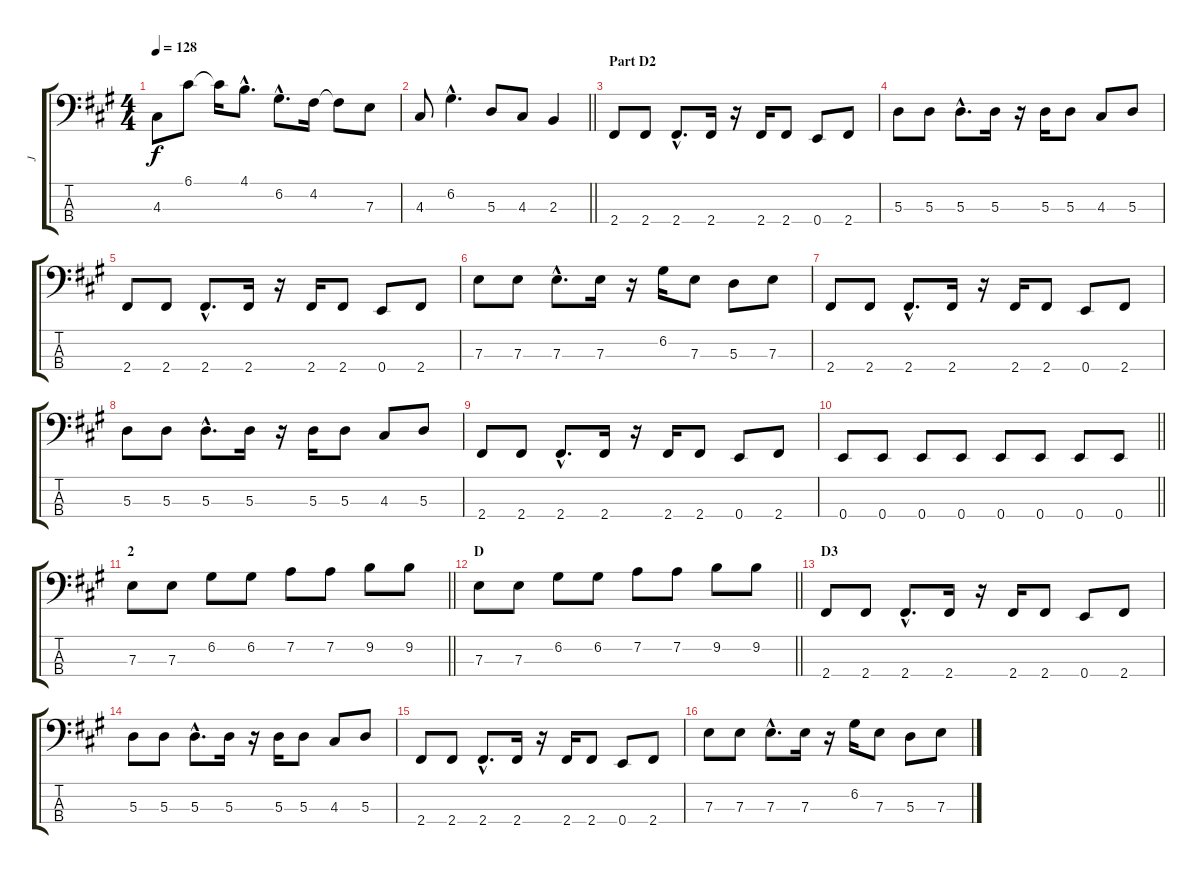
\track ("J" "J") {instrument electricbasspick}
\staff {score tabs}
\tuning (G2 D2 A1 E1) {hide}
\ts (4 4)
\tempo 128
\clef f4
\ks a
4.3.8{dy f} 6.1.8 6.1{t}.16 4.1{hac}.8{d} 6.2{hac}.8{d} 4.2.16 4.2{t}.8 7.3.8 |
\barLineRight lightlight
4.3.8 6.2{hac}.4{d} 5.3.8 4.3.8 2.3.4 |
\section ("" "Part D2")
2.4.8 2.4.8 2.4{hac}.8{d} 2.4.16 r.16 2.4.16 2.4.8 0.4.8 2.4.8 |
5.3.8 5.3.8 5.3{hac}.8{d} 5.3.16 r.16 5.3.16 5.3.8 4.3.8 5.3.8 |
2.4.8 2.4.8 2.4{hac}.8{d} 2.4.16 r.16 2.4.16 2.4.8 0.4.8 2.4.8 |
7.3.8 7.3.8 7.3{hac}.8{d} 7.3.16 r.16 6.2.16 7.3.8 5.3.8 7.3.8 |
2.4.8 2.4.8 2.4{hac}.8{d} 2.4.16 r.16 2.4.16 2.4.8 0.4.8 2.4.8 |
5.3.8 5.3.8 5.3{hac}.8{d} 5.3.16 r.16 5.3.16 5.3.8 4.3.8 5.3.8 |
2.4.8 2.4.8 2.4{hac}.8{d} 2.4.16 r.16 2.4.16 2.4.8 0.4.8 2.4.8 |
\barLineRight lightlight
0.4.8 0.4.8 0.4.8 0.4.8 0.4.8 0.4.8 0.4.8 0.4.8 |
\section ("" "2")
\barLineRight lightlight
7.3.8 7.3.8 6.2.8 6.2.8 7.2.8 7.2.8 9.2.8 9.2.8 |
\section ("" "D")
\barLineRight lightlight
7.3.8 7.3.8 6.2.8 6.2.8 7.2.8 7.2.8 9.2.8 9.2.8 |
\section ("" "D3")
2.4.8 2.4.8 2.4{hac}.8{d} 2.4.16 r.16 2.4.16 2.4.8 0.4.8 2.4.8 |
5.3.8 5.3.8 5.3{hac}.8{d} 5.3.16 r.16 5.3.16 5.3.8 4.3.8 5.3.8 |
2.4.8 2.4.8 2.4{hac}.8{d} 2.4.16 r.16 2.4.16 2.4.8 0.4.8 2.4.8 |
7.3.8 7.3.8 7.3{hac}.8{d} 7.3.16 r.16 6.2.16 7.3.8 5.3.8 7.3.8
